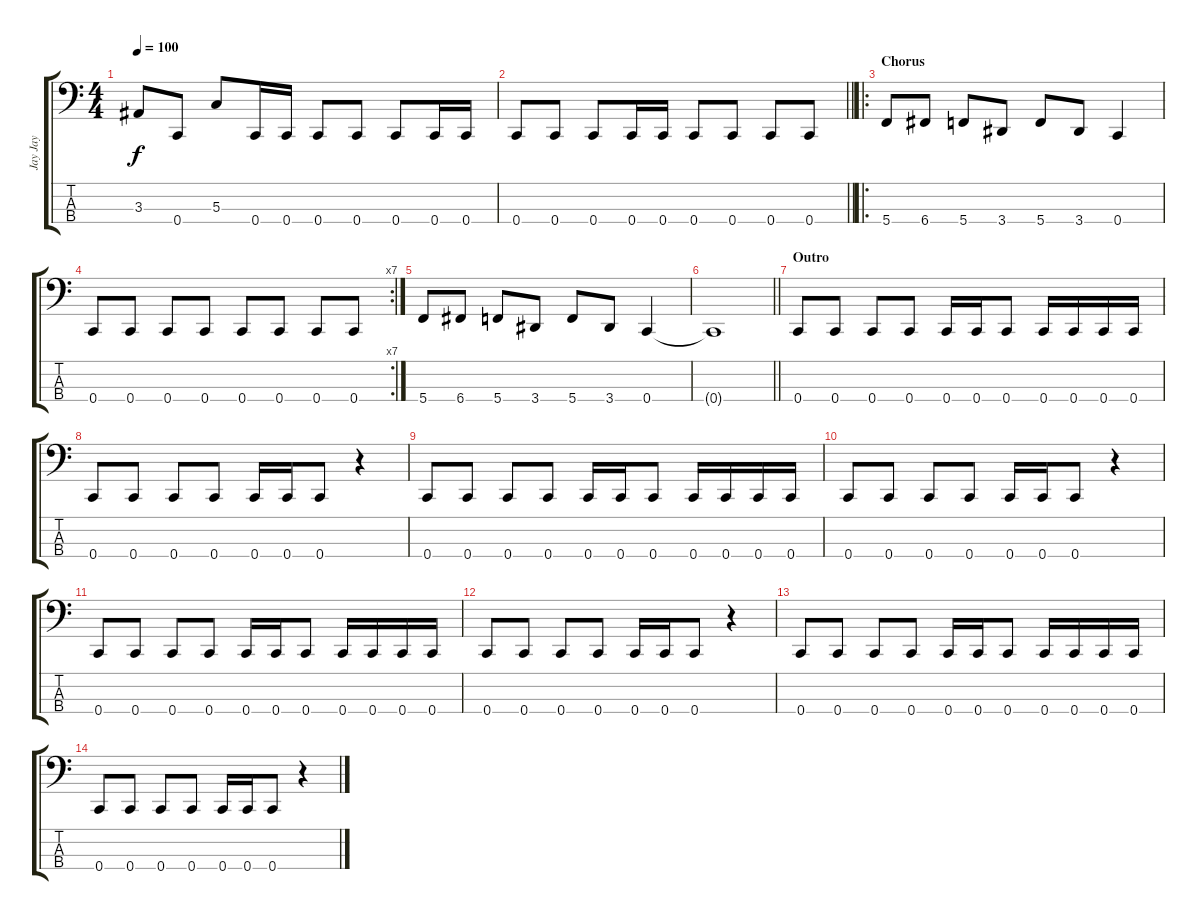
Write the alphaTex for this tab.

\track ("Jay Jay" "Jay Jay") {instrument electricbasspick}
\staff {score tabs}
\tuning (F2 C2 G1 C1) {hide}
\ts (4 4)
\tempo 100
\clef f4
\ks c
3.3.8{dy f} 0.4.8 5.3.8 0.4.16 0.4.16 0.4.8 0.4.8 0.4.8 0.4.16 0.4.16 |
\barLineRight lightlight
0.4.8 0.4.8 0.4.8 0.4.16 0.4.16 0.4.8 0.4.8 0.4.8 0.4.8 |
\ro
\section ("" "Chorus")
5.4.8 6.4.8 5.4.8 3.4.8 5.4.8 3.4.8 0.4.4 |
\rc 7
0.4.8 0.4.8 0.4.8 0.4.8 0.4.8 0.4.8 0.4.8 0.4.8 |
5.4.8 6.4.8 5.4.8 3.4.8 5.4.8 3.4.8 0.4.4 |
\barLineRight lightlight
0.4{t}.1 |
\section ("" "Outro")
0.4.8 0.4.8 0.4.8 0.4.8 0.4.16 0.4.16 0.4.8 0.4.16 0.4.16 0.4.16 0.4.16 |
0.4.8 0.4.8 0.4.8 0.4.8 0.4.16 0.4.16 0.4.8 r.4 |
0.4.8 0.4.8 0.4.8 0.4.8 0.4.16 0.4.16 0.4.8 0.4.16 0.4.16 0.4.16 0.4.16 |
0.4.8 0.4.8 0.4.8 0.4.8 0.4.16 0.4.16 0.4.8 r.4 |
0.4.8 0.4.8 0.4.8 0.4.8 0.4.16 0.4.16 0.4.8 0.4.16 0.4.16 0.4.16 0.4.16 |
0.4.8 0.4.8 0.4.8 0.4.8 0.4.16 0.4.16 0.4.8 r.4 |
0.4.8 0.4.8 0.4.8 0.4.8 0.4.16 0.4.16 0.4.8 0.4.16 0.4.16 0.4.16 0.4.16 |
0.4.8 0.4.8 0.4.8 0.4.8 0.4.16 0.4.16 0.4.8 r.4
